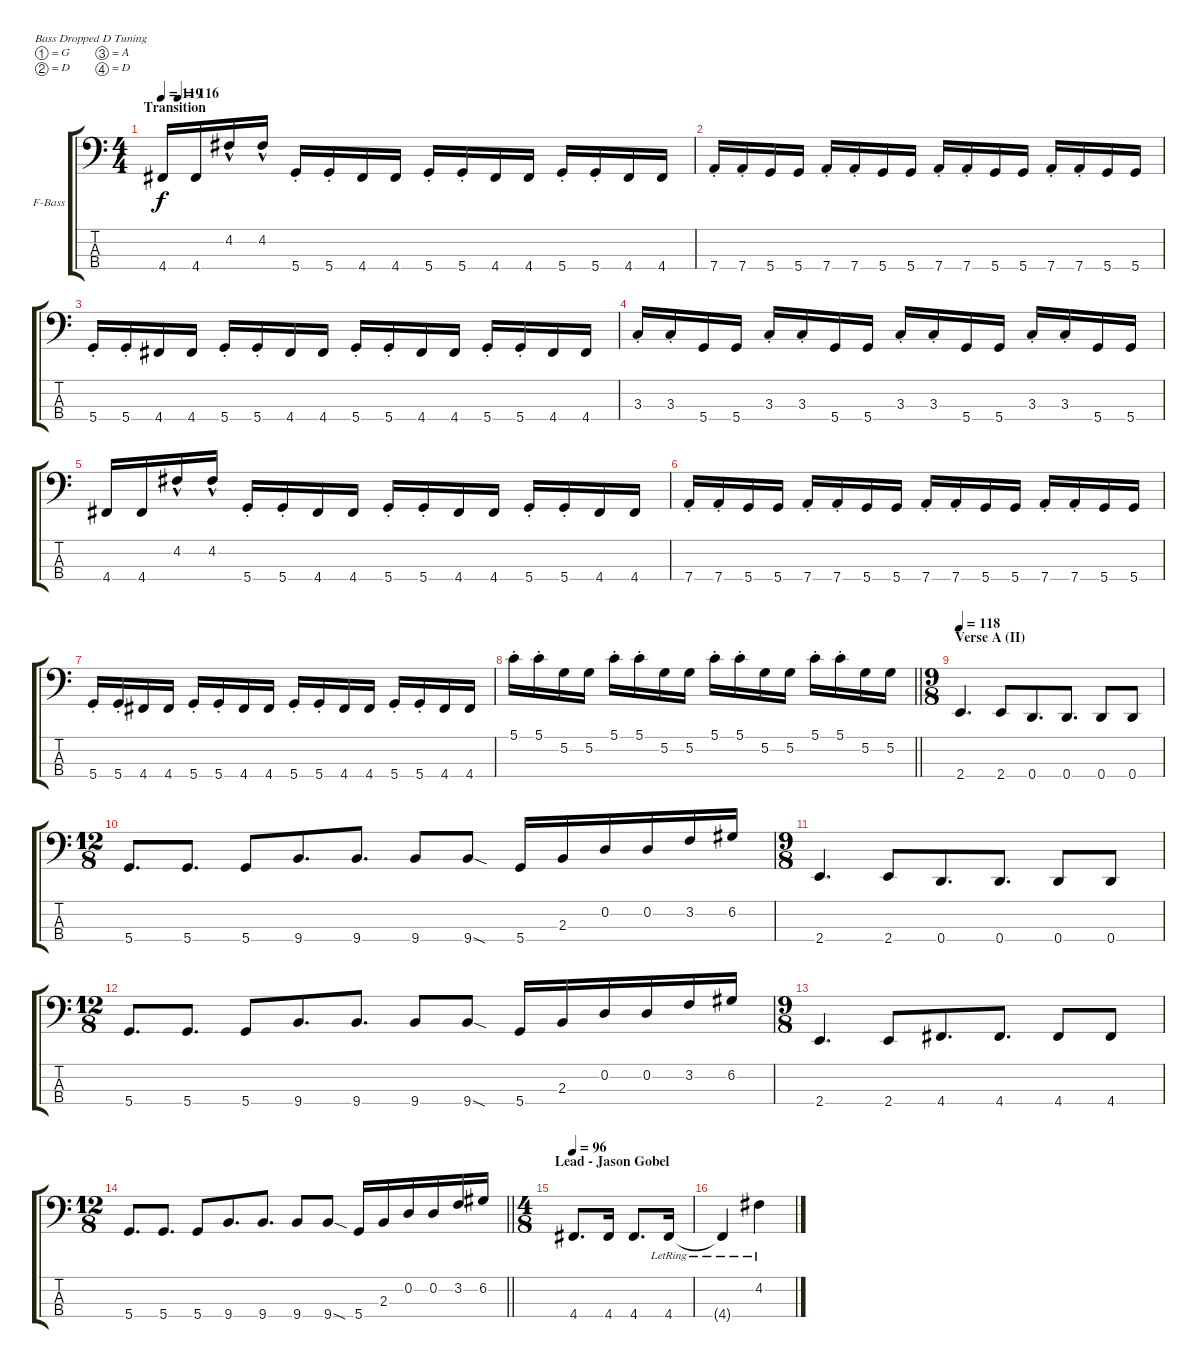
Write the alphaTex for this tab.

\bracketExtendMode groupsimilarinstruments
\firstSystemTrackNameOrientation horizontal
\otherSystemsTrackNameOrientation horizontal
\track ("Sean Malone (Fretless)" "F-Bass") {instrument fretlessbass}
\staff {score tabs}
\tuning (G2 D2 A1 D1)
\ts (4 4)
\section ("" "Transition")
\tempo 119
\tempo (116 0.03125)
\clef f4
\ks c
4.4.16{dy f} 4.4.16 4.2{hac}.16 4.2{hac}.16 5.4{st}.16 5.4{st}.16 4.4.16 4.4.16 5.4{st}.16 5.4{st}.16 4.4.16 4.4.16 5.4{st}.16 5.4{st}.16 4.4.16 4.4.16 |
7.4{st}.16 7.4{st}.16 5.4.16 5.4.16 7.4{st}.16 7.4{st}.16 5.4.16 5.4.16 7.4{st}.16 7.4{st}.16 5.4.16 5.4.16 7.4{st}.16 7.4{st}.16 5.4.16 5.4.16 |
5.4{st}.16 5.4{st}.16 4.4.16 4.4.16 5.4{st}.16 5.4{st}.16 4.4.16 4.4.16 5.4{st}.16 5.4{st}.16 4.4.16 4.4.16 5.4{st}.16 5.4{st}.16 4.4.16 4.4.16 |
3.3{st}.16 3.3{st}.16 5.4.16 5.4.16 3.3{st}.16 3.3{st}.16 5.4.16 5.4.16 3.3{st}.16 3.3{st}.16 5.4.16 5.4.16 3.3{st}.16 3.3{st}.16 5.4.16 5.4.16 |
4.4.16 4.4.16 4.2{hac}.16 4.2{hac}.16 5.4{st}.16 5.4{st}.16 4.4.16 4.4.16 5.4{st}.16 5.4{st}.16 4.4.16 4.4.16 5.4{st}.16 5.4{st}.16 4.4.16 4.4.16 |
7.4{st}.16 7.4{st}.16 5.4.16 5.4.16 7.4{st}.16 7.4{st}.16 5.4.16 5.4.16 7.4{st}.16 7.4{st}.16 5.4.16 5.4.16 7.4{st}.16 7.4{st}.16 5.4.16 5.4.16 |
5.4{st}.16 5.4{st}.16 4.4.16 4.4.16 5.4{st}.16 5.4{st}.16 4.4.16 4.4.16 5.4{st}.16 5.4{st}.16 4.4.16 4.4.16 5.4{st}.16 5.4{st}.16 4.4.16 4.4.16 |
\barLineRight lightlight
5.1{st}.16 5.1{st}.16 5.2.16 5.2.16 5.1{st}.16 5.1{st}.16 5.2.16 5.2.16 5.1{st}.16 5.1{st}.16 5.2.16 5.2.16 5.1{st}.16 5.1{st}.16 5.2.16 5.2.16 |
\ts (9 8)
\section ("" "Verse A (II)")
\tempo 118
2.4.4{d} 2.4.8 0.4.8{d} 0.4.8{d} 0.4.8 0.4.8 |
\ts (12 8)
5.4.8{d} 5.4.8{d} 5.4.8 9.4.8{d} 9.4.8{d} 9.4.8 9.4{sod}.8 5.4.16 2.3.16 0.2.16 0.2.16 3.2.16 6.2.16 |
\ts (9 8)
2.4.4{d} 2.4.8 0.4.8{d} 0.4.8{d} 0.4.8 0.4.8 |
\ts (12 8)
5.4.8{d} 5.4.8{d} 5.4.8 9.4.8{d} 9.4.8{d} 9.4.8 9.4{sod}.8 5.4.16 2.3.16 0.2.16 0.2.16 3.2.16 6.2.16 |
\ts (9 8)
2.4.4{d} 2.4.8 4.4.8{d} 4.4.8{d} 4.4.8 4.4.8 |
\ts (12 8)
\barLineRight lightlight
5.4.8{d} 5.4.8{d} 5.4.8 9.4.8{d} 9.4.8{d} 9.4.8 9.4{sod}.8 5.4.16 2.3.16 0.2.16 0.2.16 3.2.16 6.2.16 |
\ts (4 8)
\section ("" "Lead - Jason Gobel")
\tempo 96
4.4.8{d} 4.4.16 4.4.8{d} 4.4{lr}.16 |
4.4{lr t}.4 4.2{lr}.4
